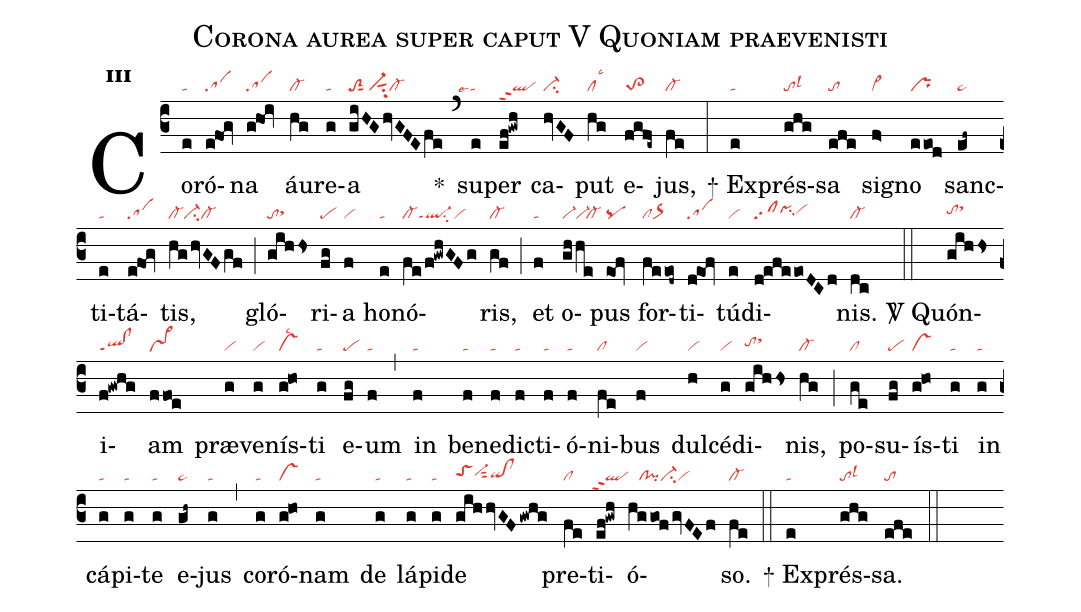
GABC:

name:Corona aurea super caput V Quoniam praevenisti;
office-part:re;
mode:3;
nabc-lines:1;
%%
initial-style: 1;
name: Corona aurea super caput;
mode: 3;
office-part: Responsorium;
annotation: Resp.;
annotation: iii;
nabc-lines:1;
%%
(c3) Co(e|ta)ró(e@fog|sa)na(g@hoi|sa) áu(hg|cl-)re(g|ta)a(giHGhvGFEfe|toS2sut1/vi-sut1su2cl-) <sp>*</sp>(`) su(e|````talse4)per(ef!gwh|qlppt2) ca(hvGF|ci-)put(hg|cllsc3) e(f!g@fe~|to>2)jus,(fe|cl-) (:)
<sp>+</sp> Ex(e|ta)prés(ghg|tolsl3)sa(efe|to) si(f>|vi>)gno(eeod|pr) sanc(ef~|pe~)ti(e|ta)tá(e@fog|sa)tis,(hghvGFgf|cl-ci-cl-) (;) gló(gihhs|tosthh)ri(fg|pe)a(f|vi) ho(e|ta)nó(fe/f!gwhGFg|cl-ql-ppt1su2vi)ris,(gf|cl-) (;) et(f|ta) o(gh/he|vi-vi-`cl-)pus(eof|pq) for(feeod~|clor>)ti(d@eof|sa)tú(e|vi)di(d!efeeoDCd|clpp2pihhsu1vihh)nis.(dc|cl-) (::)

<sp>V/</sp> Quón(gihhs|tohhsthj)i(f!gwhg|ql!clppt1)am(ffoe|vs>) præ(g|vi)ve(g|vi)nís(g@ho|vslsc2)ti(g|ta) e(fg|pe)um(f|ta) (,) in(f|ta) be(f|ta)ne(f|ta)dic(f|ta)ti(f|ta)ó(f|ta)ni(fe|cl)bus(f|vi) dul(h|vi)cé(g|vi)di(gihhs|tohhsthj)nis,(hg|cl-) (;) po(ge|cl)su(fg|pe)ís(g@ho|vs)ti(g|ta) in(g|ta) cá(g|ta)pi(g|ta)te(g|ta) e(gh~|pe~)jus(g|ta) (,) co(g|ta)ró(g@ho|vs)nam(g|ta) de(g|ta) lá(g|ta)pi(g|ta)de(gihhvGF/gwhg|toShhvi-hhsut2qihg!clhg) pre(fe|cl)ti(ef!gwh|`qlppt2)ó(hggofgvFEf|///cl!pici-vi)so.(fe|cl-) (::)
<sp>+</sp> Ex(e|ta)prés(ghg|tolsl3)sa.(efe|to) (::)
